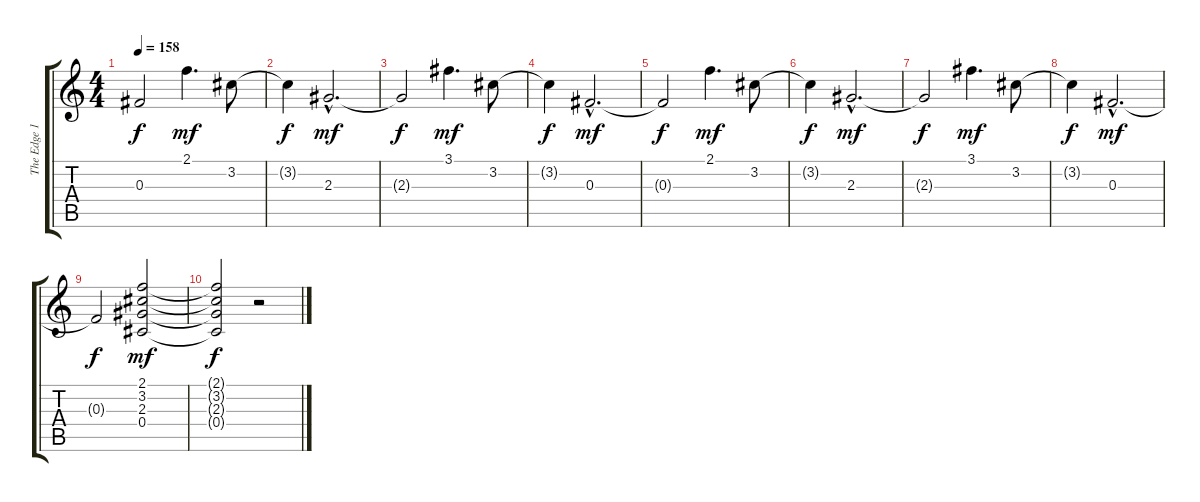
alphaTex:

\track ("The Edge 1" "The Edge 1") {instrument distortionguitar}
\staff {score tabs}
\tuning (Eb4 Bb3 Gb3 Db3 Ab2 Eb2) {hide}
\ts (4 4)
\tempo 158
\clef g2
\ks c
0.3{t}.2{dy f} 2.1.4{d dy mf} 3.2.8 |
3.2{t}.4{dy f} 2.3{hac}.2{d dy mf} |
2.3{t}.2{dy f} 3.1.4{d dy mf} 3.2.8 |
3.2{t}.4{dy f} 0.3{hac}.2{d dy mf} |
0.3{t}.2{dy f} 2.1.4{d dy mf} 3.2.8 |
3.2{t}.4{dy f} 2.3{hac}.2{d dy mf} |
2.3{t}.2{dy f} 3.1.4{d dy mf} 3.2.8 |
3.2{t}.4{dy f} 0.3{hac}.2{d dy mf} |
0.3{t}.2{dy f} (2.1 3.2 2.3 0.4).2{dy mf} |
(2.1{t} 3.2{t} 2.3{t} 0.4{t}).2{dy f} r.2
